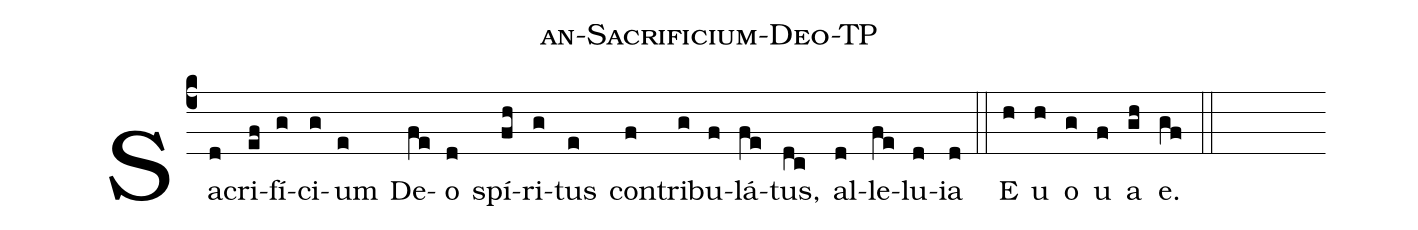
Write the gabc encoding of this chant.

name: an-Sacrificium-Deo-TP;
%%
(c4)Sa(d)cri(ef)fí(g)ci(g)um(e) De(fe)o(d) spí(fh)ri(g)tus(e) con(f)tri(g)bu(f)lá(fe)tus,(dc) al(d)le(fe)lu(d)ia(d) (::)
E(h) u(h) o(g) u(f) a(gh) e.(gf) (::)
